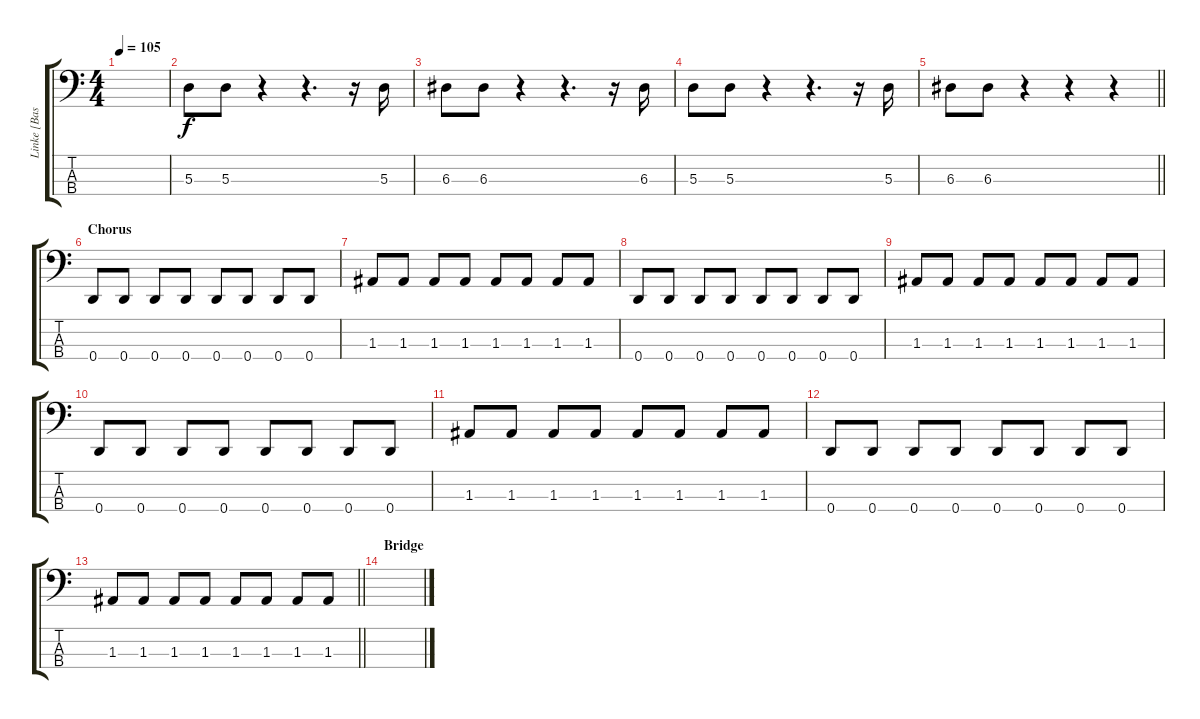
\track ("Linke [Bass]" "Linke [Bas") {instrument electricbassfinger}
\staff {score tabs}
\tuning (G2 D2 A1 D1) {hide}
\ts (4 4)
\tempo 105
\clef f4
\ks c
|
5.3.8 5.3.8 r.4 r.4{d} r.16 5.3.16 |
6.3.8 6.3.8 r.4 r.4{d} r.16 6.3.16 |
5.3.8 5.3.8 r.4 r.4{d} r.16 5.3.16 |
\barLineRight lightlight
6.3.8 6.3.8 r.4 r.4 r.4 |
\section ("" "Chorus")
0.4.8 0.4.8 0.4.8 0.4.8 0.4.8 0.4.8 0.4.8 0.4.8 |
1.3.8 1.3.8 1.3.8 1.3.8 1.3.8 1.3.8 1.3.8 1.3.8 |
0.4.8 0.4.8 0.4.8 0.4.8 0.4.8 0.4.8 0.4.8 0.4.8 |
1.3.8 1.3.8 1.3.8 1.3.8 1.3.8 1.3.8 1.3.8 1.3.8 |
0.4.8 0.4.8 0.4.8 0.4.8 0.4.8 0.4.8 0.4.8 0.4.8 |
1.3.8 1.3.8 1.3.8 1.3.8 1.3.8 1.3.8 1.3.8 1.3.8 |
0.4.8 0.4.8 0.4.8 0.4.8 0.4.8 0.4.8 0.4.8 0.4.8 |
\barLineRight lightlight
1.3.8 1.3.8 1.3.8 1.3.8 1.3.8 1.3.8 1.3.8 1.3.8 |
\section ("" "Bridge")
